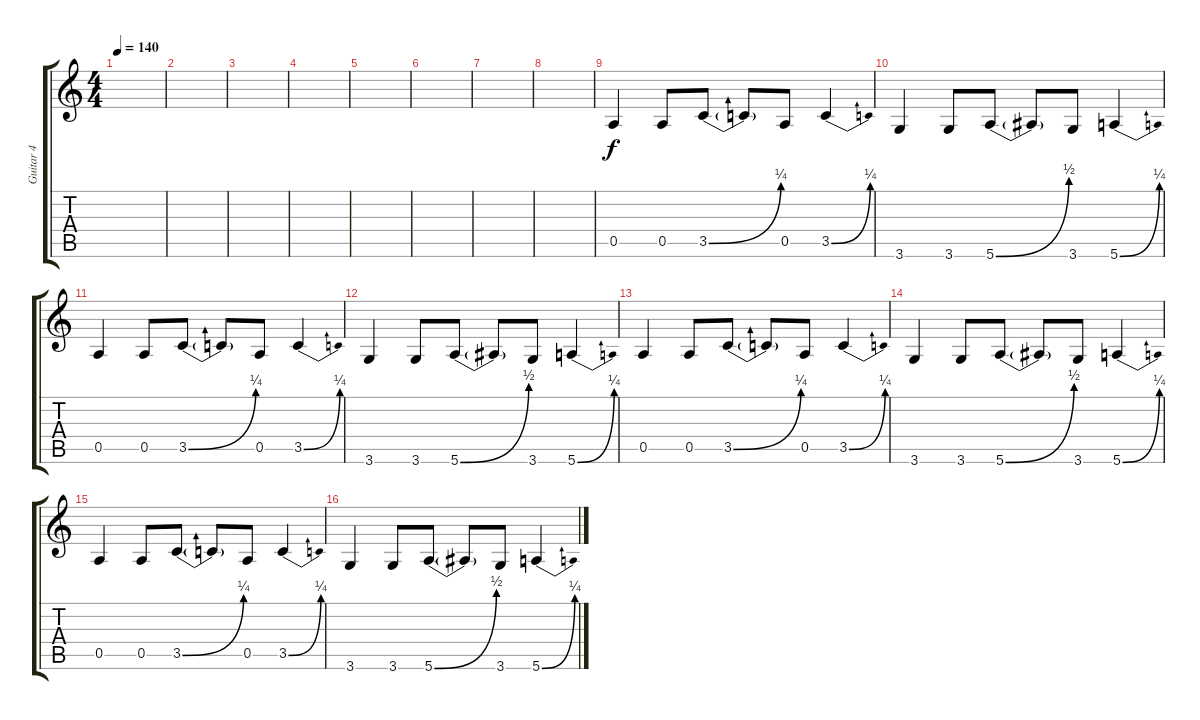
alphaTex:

\track ("Guitar 4" "Guitar 4") {instrument distortionguitar}
\staff {score tabs}
\tuning (E4 B3 G3 D3 A2 E2) {hide}
\ts (4 4)
\tempo 140
\clef g2
\ks c
|
|
|
|
|
|
|
|
0.5.4 0.5.8 3.5{be (bend 0 0 60 1)}.8 3.5{t}.8 0.5.8 3.5{be (bend 0 0 60 1)}.4 |
3.6.4 3.6.8 5.6{be (bend 0 0 60 2)}.8 5.6{t}.8 3.6.8 5.6{be (bend 0 0 60 1)}.4 |
0.5.4 0.5.8 3.5{be (bend 0 0 60 1)}.8 3.5{t}.8 0.5.8 3.5{be (bend 0 0 60 1)}.4 |
3.6.4 3.6.8 5.6{be (bend 0 0 60 2)}.8 5.6{t}.8 3.6.8 5.6{be (bend 0 0 60 1)}.4 |
0.5.4 0.5.8 3.5{be (bend 0 0 60 1)}.8 3.5{t}.8 0.5.8 3.5{be (bend 0 0 60 1)}.4 |
3.6.4 3.6.8 5.6{be (bend 0 0 60 2)}.8 5.6{t}.8 3.6.8 5.6{be (bend 0 0 60 1)}.4 |
0.5.4 0.5.8 3.5{be (bend 0 0 60 1)}.8 3.5{t}.8 0.5.8 3.5{be (bend 0 0 60 1)}.4 |
3.6.4 3.6.8 5.6{be (bend 0 0 60 2)}.8 5.6{t}.8 3.6.8 5.6{be (bend 0 0 60 1)}.4
